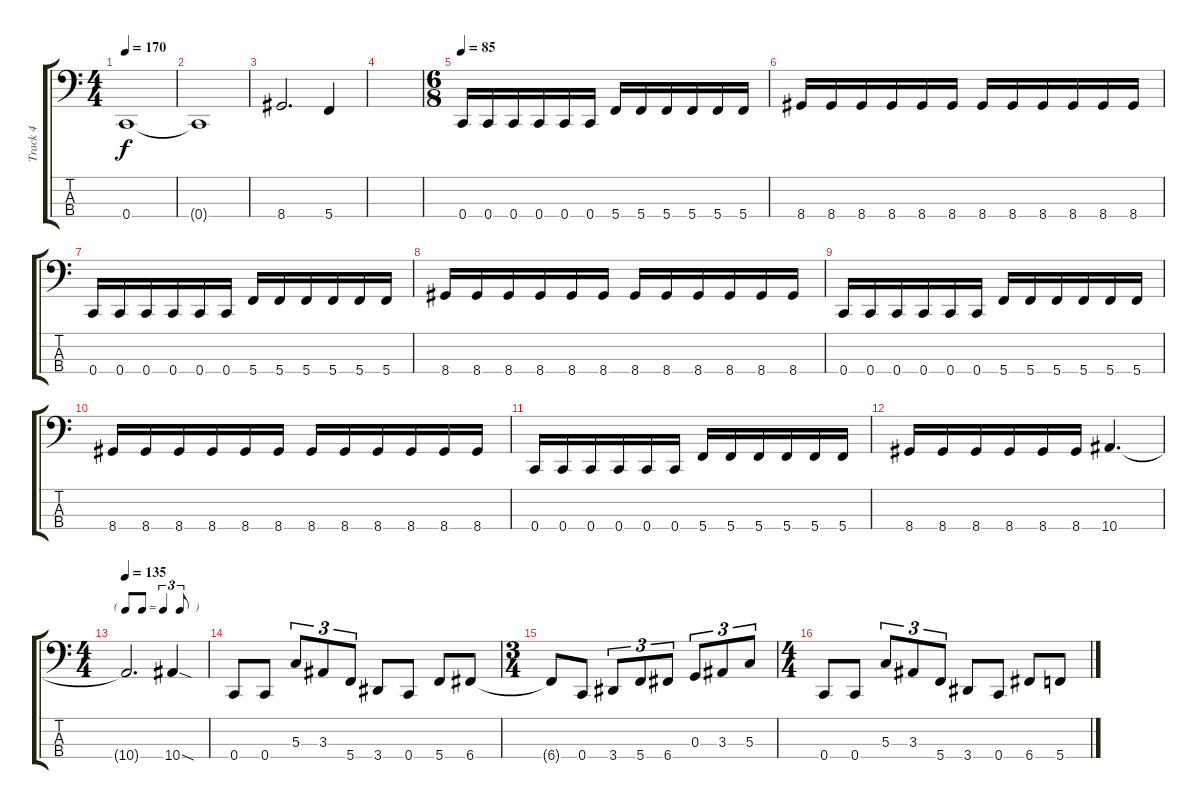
\track ("Track 4" "Track 4") {instrument electricbasspick}
\staff {score tabs}
\tuning (F2 C2 G1 C1) {hide}
\ts (4 4)
\tempo 170
\clef f4
\ks c
0.4.1{dy f} |
0.4{t}.1 |
8.4.2{d} 5.4.4 |
|
\ts (6 8)
\tempo 85
0.4.16 0.4.16 0.4.16 0.4.16 0.4.16 0.4.16 5.4.16 5.4.16 5.4.16 5.4.16 5.4.16 5.4.16 |
8.4.16 8.4.16 8.4.16 8.4.16 8.4.16 8.4.16 8.4.16 8.4.16 8.4.16 8.4.16 8.4.16 8.4.16 |
0.4.16 0.4.16 0.4.16 0.4.16 0.4.16 0.4.16 5.4.16 5.4.16 5.4.16 5.4.16 5.4.16 5.4.16 |
8.4.16 8.4.16 8.4.16 8.4.16 8.4.16 8.4.16 8.4.16 8.4.16 8.4.16 8.4.16 8.4.16 8.4.16 |
0.4.16 0.4.16 0.4.16 0.4.16 0.4.16 0.4.16 5.4.16 5.4.16 5.4.16 5.4.16 5.4.16 5.4.16 |
8.4.16 8.4.16 8.4.16 8.4.16 8.4.16 8.4.16 8.4.16 8.4.16 8.4.16 8.4.16 8.4.16 8.4.16 |
0.4.16 0.4.16 0.4.16 0.4.16 0.4.16 0.4.16 5.4.16 5.4.16 5.4.16 5.4.16 5.4.16 5.4.16 |
8.4.16 8.4.16 8.4.16 8.4.16 8.4.16 8.4.16 10.4.4{d} |
\ts (4 4)
\tf triplet8th
\tempo 135
10.4{t}.2{d} 10.4{sod}.4 |
0.4.8 0.4.8 5.3.8{tu (3 2)} 3.3.8{tu (3 2)} 5.4.8{tu (3 2)} 3.4.8 0.4.8 5.4.8 6.4.8 |
\ts (3 4)
6.4{t}.8 0.4.8 3.4.8{tu (3 2)} 5.4.8{tu (3 2)} 6.4.8{tu (3 2)} 0.3.8{tu (3 2)} 3.3.8{tu (3 2)} 5.3.8{tu (3 2)} |
\ts (4 4)
0.4.8 0.4.8 5.3.8{tu (3 2)} 3.3.8{tu (3 2)} 5.4.8{tu (3 2)} 3.4.8 0.4.8 6.4.8 5.4.8
